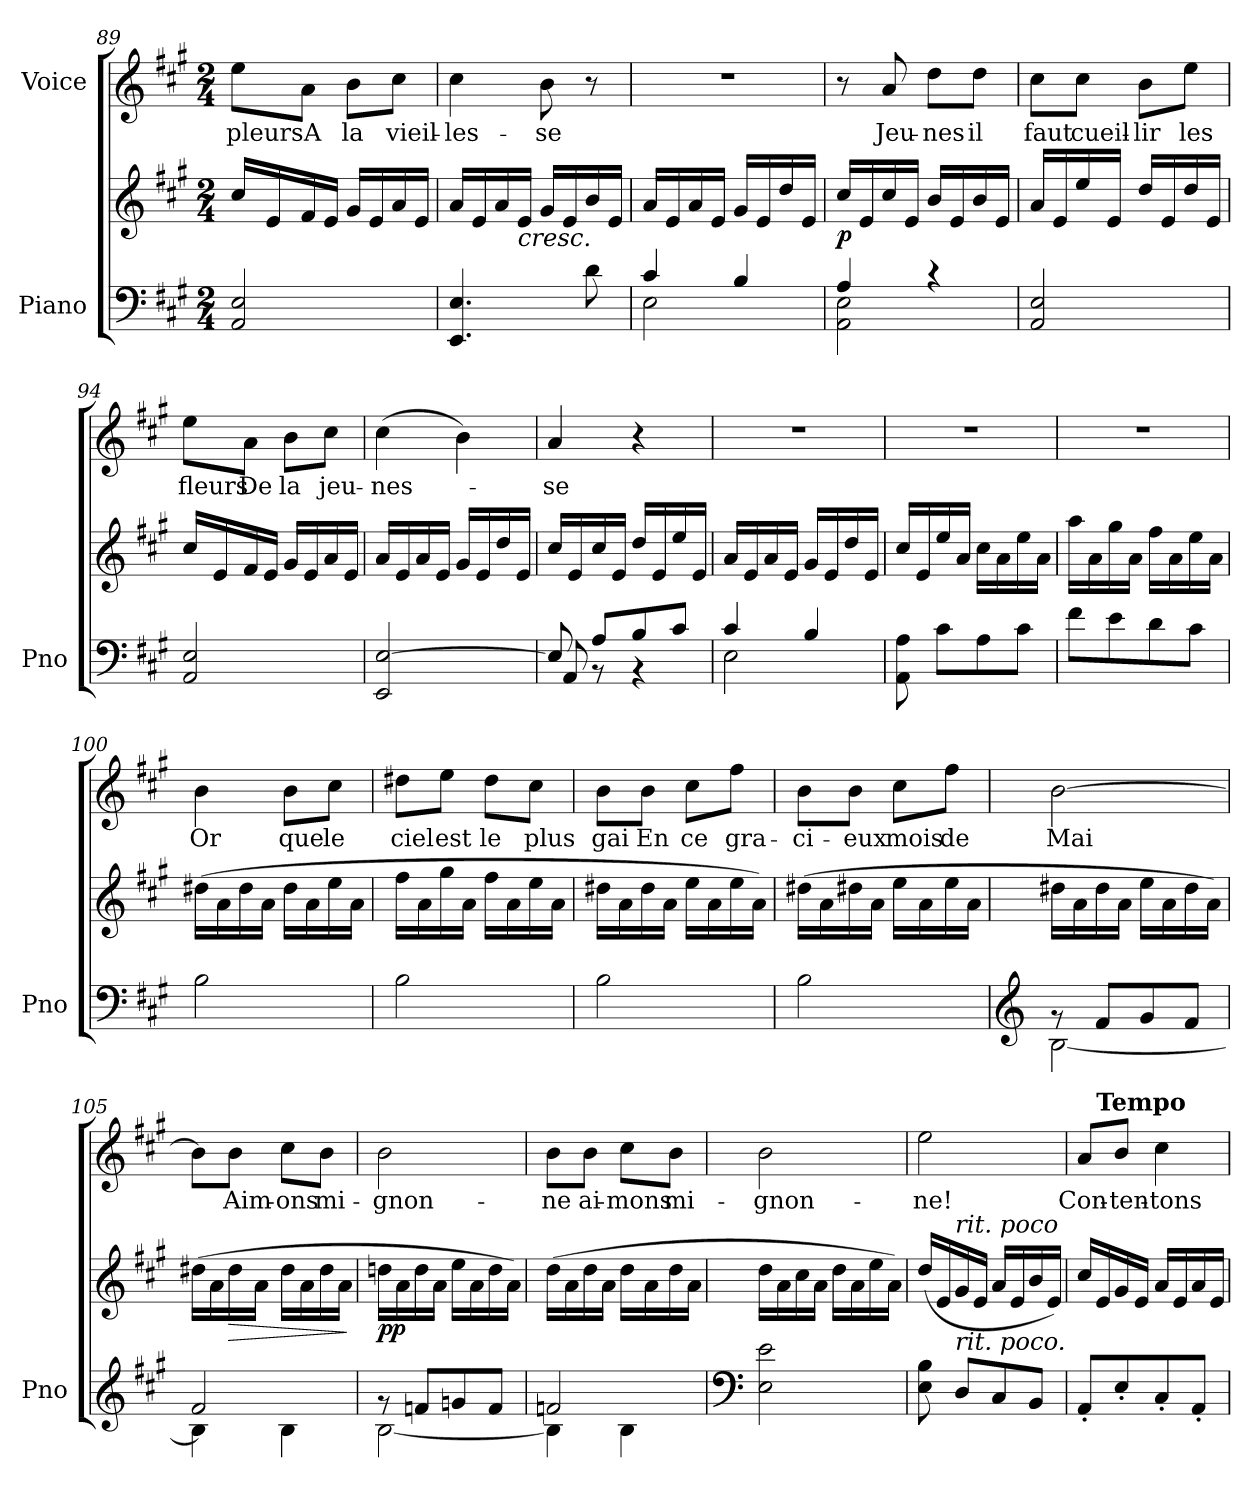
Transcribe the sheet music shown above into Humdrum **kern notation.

**kern	**kern	**dynam	**kern	**text
*part2	*part2	*part2	*part1	*part1
*staff3	*staff2	*staff2/3	*staff1	*staff1
*I"Piano	*	*	*I"Voice	*
*I'Pno	*	*	*	*
*clefF4	*clefG2	*	*clefG2	*
*k[f#c#g#]	*k[f#c#g#]	*	*k[f#c#g#]	*
*M2/4	*M2/4	*	*M2/4	*
=89	=89	=89	=89	=89
!	!	!	!	!LO:LY:b
2AA/ 2E/	16cc#/LL	.	8ee\L	pleurs
.	16e/	.	.	.
!	!	!	!	!LO:LY:b
.	16f#/	.	8a\J	A
.	16e/JJ	.	.	.
!	!	!	!	!LO:LY:b
.	16g#/LL	.	8b\L	la
.	16e/	.	.	.
!	!	!	!	!LO:LY:b
.	16a/	.	8cc#\J	vieil-
.	16e/JJ	.	.	.
=90	=90	=90	=90	=90
!	!	!	!	!LO:LY:b
4.EE/ 4.E/	16a/LL	.	4cc#\	-les-
.	16e/	.	.	.
.	16a/	.	.	.
!	!LO:TX:b:i:t=cresc.	!	!	!
.	16e/JJ	.	.	.
!	!	!	!	!LO:LY:b
.	16g#/LL	.	8b\	-se
.	16e/	.	.	.
8d\	16b/	.	8r	.
.	16e/JJ	.	.	.
!!LO:PB:g=z
=91	=91	=91	=91	=91
*^	*	*	*	*
4c#/	2E\	16a/LL	.	2r	.
.	.	16e/	.	.	.
.	.	16a/	.	.	.
.	.	16e/JJ	.	.	.
4B/	.	16g#/LL	.	.	.
.	.	16e/	.	.	.
.	.	16dd/	.	.	.
.	.	16e/JJ	.	.	.
=92	=92	=92	=92	=92	=92
!	!	!	!LO:DY:b	!	!
4A/	2AA\ 2E\	16cc#/LL	p	8r	.
.	.	16e/	.	.	.
!	!	!	!	!	!LO:LY:b
.	.	16cc#/	.	8a/	Jeu-
.	.	16e/JJ	.	.	.
!	!	!	!	!	!LO:LY:b
4r	.	16b/LL	.	8dd\L	-nes
.	.	16e/	.	.	.
!	!	!	!	!	!LO:LY:b
.	.	16b/	.	8dd\J	il
.	.	16e/JJ	.	.	.
*v	*v	*	*	*	*
=93	=93	=93	=93	=93
!	!	!	!	!LO:LY:b
2AA/ 2E/	16a/LL	.	8cc#\L	faut
.	16e/	.	.	.
!	!	!	!	!LO:LY:b
.	16ee/	.	8cc#\J	cueil-
.	16e/JJ	.	.	.
!	!	!	!	!LO:LY:b
.	16dd/LL	.	8b\L	-lir
.	16e/	.	.	.
!	!	!	!	!LO:LY:b
.	16dd/	.	8ee\J	les
.	16e/JJ	.	.	.
=94	=94	=94	=94	=94
!	!	!	!	!LO:LY:b
2AA/ 2E/	16cc#/LL	.	8ee\L	fleurs
.	16e/	.	.	.
!	!	!	!	!LO:LY:b
.	16f#/	.	8a\J	De
.	16e/JJ	.	.	.
!	!	!	!	!LO:LY:b
.	16g#/LL	.	8b\L	la
.	16e/	.	.	.
!	!	!	!	!LO:LY:b
.	16a/	.	8cc#\J	jeu-
.	16e/JJ	.	.	.
!!LO:LB:g=z
=95	=95	=95	=95	=95
!	!	!	!	!LO:LY:b
2EE/ [2E/	16a/LL	.	(>4cc#\	-nes-
.	16e/	.	.	.
.	16a/	.	.	.
.	16e/JJ	.	.	.
.	16g#/LL	.	4b\)	.
.	16e/	.	.	.
.	16dd/	.	.	.
.	16e/JJ	.	.	.
=96	=96	=96	=96	=96
*^	*	*	*	*
!	!	!	!	!	!LO:LY:b
8E/]	8AA/	16cc#/LL	.	4a/	-se
.	.	16e/	.	.	.
8A/L	8r	16cc#/	.	.	.
.	.	16e/JJ	.	.	.
8B/	4r	16dd/LL	.	4r	.
.	.	16e/	.	.	.
8c#/J	.	16ee/	.	.	.
.	.	16e/JJ	.	.	.
=97	=97	=97	=97	=97	=97
4c#/	2E\	16a/LL	.	2r	.
.	.	16e/	.	.	.
.	.	16a/	.	.	.
.	.	16e/JJ	.	.	.
4B/	.	16g#/LL	.	.	.
.	.	16e/	.	.	.
.	.	16dd/	.	.	.
.	.	16e/JJ	.	.	.
*v	*v	*	*	*	*
=98	=98	=98	=98	=98
8AA\ 8A\	16cc#/LL	.	2r	.
.	16e/	.	.	.
8c#\L	16ee/	.	.	.
.	16a/JJ	.	.	.
8A\	16cc#\LL	.	.	.
.	16a\	.	.	.
8c#\J	16ee\	.	.	.
.	16a\JJ	.	.	.
=99	=99	=99	=99	=99
8f#\L	16aa\LL	.	2r	.
.	16a\	.	.	.
8e\	16gg#\	.	.	.
.	16a\JJ	.	.	.
8d\	16ff#\LL	.	.	.
.	16a\	.	.	.
8c#\J	16ee\	.	.	.
.	16a\JJ	.	.	.
!!LO:LB:g=z
=100	=100	=100	=100	=100
!	!	!	!	!LO:LY:b
2B\	(>16dd#X\LL	.	4b\	Or
.	16a\	.	.	.
.	16dd#\	.	.	.
.	16a\JJ	.	.	.
!	!	!	!	!LO:LY:b
.	16dd#\LL	.	8b\L	que
.	16a\	.	.	.
!	!	!	!	!LO:LY:b
.	16ee\	.	8cc#\J	le
.	16a\JJ	.	.	.
=101	=101	=101	=101	=101
!	!	!	!	!LO:LY:b
2B\	16ff#\LL	.	8dd#X\L	ciel
.	16a\	.	.	.
!	!	!	!	!LO:LY:b
.	16gg#\	.	8ee\J	est
.	16a\JJ	.	.	.
!	!	!	!	!LO:LY:b
.	16ff#\LL	.	8dd#\L	le
.	16a\	.	.	.
!	!	!	!	!LO:LY:b
.	16ee\	.	8cc#\J	plus
.	16a\JJ	.	.	.
=102	=102	=102	=102	=102
!	!	!	!	!LO:LY:b
2B\	16dd#X\LL	.	8b\L	gai
.	16a\	.	.	.
!	!	!	!	!LO:LY:b
.	16dd#\	.	8b\J	En
.	16a\JJ	.	.	.
!	!	!	!	!LO:LY:b
.	16ee\LL	.	8cc#\L	ce
.	16a\	.	.	.
!	!	!	!	!LO:LY:b
.	16ee\	.	8ff#\J	gra-
.	16a\JJ)	.	.	.
=103	=103	=103	=103	=103
!	!	!	!	!LO:LY:b
2B\	(>16dd#X\LL	.	8b\L	-ci-
.	16a\	.	.	.
!	!	!	!	!LO:LY:b
.	16dd#X\	.	8b\J	-eux
.	16a\JJ	.	.	.
!	!	!	!	!LO:LY:b
.	16ee\LL	.	8cc#\L	mois
.	16a\	.	.	.
!	!	!	!	!LO:LY:b
.	16ee\	.	8ff#\J	de
.	16a\JJ	.	.	.
!!LO:LB:g=z
=104	=104	=104	=104	=104
*clefG2	*	*	*	*
*^	*	*	*	*
!	!	!	!	!	!LO:LY:b
8rg	[2B\	16dd#X\LL	.	[2b\	Mai
.	.	16a\	.	.	.
8f#/L	.	16dd#\	.	.	.
.	.	16a\JJ	.	.	.
8g#/	.	16ee\LL	.	.	.
.	.	16a\	.	.	.
8f#/J	.	16dd#\	.	.	.
.	.	16a\JJ)	.	.	.
=105	=105	=105	=105	=105	=105
2f#/	4B\]	(>16dd#X\LL	.	8b\L]	.
.	.	16a\	.	.	.
!	!	!	!LO:HP:b	!	!LO:LY:b
.	.	16dd#\	>	8b\J	Aim-
.	.	16a\JJ	.	.	.
!	!	!	!	!	!LO:LY:b
.	4B\	16dd#\LL	.	8cc#\L	-ons
.	.	16a\	.	.	.
!	!	!	!	!	!LO:LY:b
.	.	16dd#\	.	8b\J	mi-
.	.	16a\JJ	.	.	.
*v	*v	*	*	*	*
.	.	]	.	.
=106	=106	=106	=106	=106
*^	*	*	*	*
!	!	!	!LO:DY:b	!	!LO:LY:b
8rg	[2B\	16ddn\LL	pp	2b\	-gnon-
.	.	16a\	.	.	.
8fn/L	.	16dd\	.	.	.
.	.	16a\JJ	.	.	.
8gn/	.	16ee\LL	.	.	.
.	.	16a\	.	.	.
8f/J	.	16dd\	.	.	.
.	.	16a\JJ)	.	.	.
=107	=107	=107	=107	=107	=107
!	!	!	!	!	!LO:LY:b
2fn/	4B\]	(>16dd\LL	.	8b\L	-ne
.	.	16a\	.	.	.
!	!	!	!	!	!LO:LY:b
.	.	16dd\	.	8b\J	ai-
.	.	16a\JJ	.	.	.
!	!	!	!	!	!LO:LY:b
.	4B\	16dd\LL	.	8cc#\L	-mons
.	.	16a\	.	.	.
!	!	!	!	!	!LO:LY:b
.	.	16dd\	.	8b\J	mi-
.	.	16a\JJ	.	.	.
*v	*v	*	*	*	*
!!LO:PB:g=z
=108	=108	=108	=108	=108
*clefF4	*	*	*	*
!	!	!	!	!LO:LY:b
2E\ 2e\	16dd\LL	.	2b\	-gnon-
.	16a\	.	.	.
.	16cc#\	.	.	.
.	16a\JJ	.	.	.
.	16dd\LL	.	.	.
.	16a\	.	.	.
.	16ee\	.	.	.
.	16a\JJ)	.	.	.
=109	=109	=109	=109	=109
!	!	!	!	!LO:LY:b
*	*	*	*^	*
*	*	*	*	*^	*
8E\ 8B\	(<16dd/LL	.	2ee\	8ryy	4ryy	-ne!
.	16e/	.	.	.	.	.
*	*	*	*MM85	*	*	*
!	!LO:TX:a:i:t=rit.    poco	!	!	!	!	!
!LO:TX:a:i:t=rit.    poco.	!	!	!	!	!	!
8D/L	16g#/	.	.	4.ryy	.	.
.	16e/JJ	.	.	.	.	.
8C#/	16a/LL	.	.	.	16ryy	.
*	*	*	*MM82	*	*	*
.	16e/	.	.	.	8.ryy	.
8BB/J	16b/	.	.	.	.	.
.	16e/JJ)	.	.	.	.	.
=110	=110	=110	=110	=110	=110	=110
!	!	!	!	!	!	!LO:LY:b
*	*	*	*	*v	*v	*
8AA'/L	16cc#/LL	.	8a/L	16ryy	Con-
!	!	!	!	!LO:TX:a:B:t=Tempo	!
.	16e/	.	.	4..ryy	.
!	!	!	!	!	!LO:LY:b
8E'/	16g#/	.	8b/J	.	-ten-
.	16e/JJ	.	.	.	.
!	!	!	!	!	!LO:LY:b
8C#'/	16a/LL	.	4cc#\	.	-tons
.	16e/	.	.	.	.
8AA'/J	16a/	.	.	.	.
.	16e/JJ	.	.	.	.
*	*	*	*v	*v	*
=	=	=	=	=
*-	*-	*-	*-	*-
